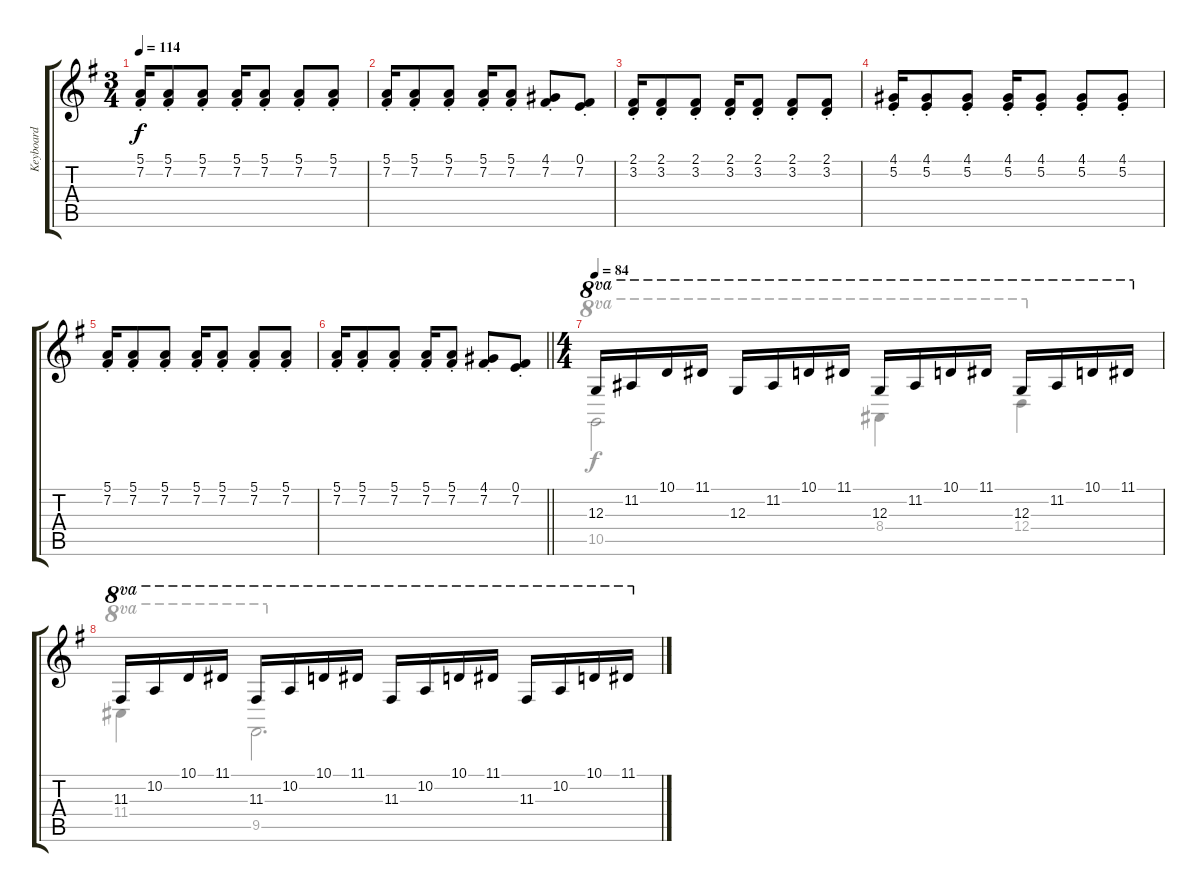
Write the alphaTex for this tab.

\track ("Keyboard" "Keyboard") {instrument lead2sawtooth}
\staff {score tabs}
\tuning (E4 B3 G3 D3 A2 D2) {hide}
\voice
\ts (3 4)
\tempo 114
\clef g2
\ks g
(5.1{st} 7.2{st}).16{dy f} (5.1{st} 7.2{st}).8 (5.1{st} 7.2{st}).8 (5.1{st} 7.2{st}).16 (5.1{st} 7.2{st}).8 (5.1{st} 7.2{st}).8 (5.1{st} 7.2{st}).8 |
(5.1{st} 7.2{st}).16 (5.1{st} 7.2{st}).8 (5.1{st} 7.2{st}).8 (5.1{st} 7.2{st}).16 (5.1{st} 7.2{st}).8 (4.1{st} 7.2{st}).8 (0.1{st} 7.2{st}).8 |
(2.1{st} 3.2{st}).16 (2.1{st} 3.2{st}).8 (2.1{st} 3.2{st}).8 (2.1{st} 3.2{st}).16 (2.1{st} 3.2{st}).8 (2.1{st} 3.2{st}).8 (2.1{st} 3.2{st}).8 |
(4.1{st} 5.2{st}).16 (4.1{st} 5.2{st}).8 (4.1{st} 5.2{st}).8 (4.1{st} 5.2{st}).16 (4.1{st} 5.2{st}).8 (4.1{st} 5.2{st}).8 (4.1{st} 5.2{st}).8 |
(5.1{st} 7.2{st}).16 (5.1{st} 7.2{st}).8 (5.1{st} 7.2{st}).8 (5.1{st} 7.2{st}).16 (5.1{st} 7.2{st}).8 (5.1{st} 7.2{st}).8 (5.1{st} 7.2{st}).8 |
\barLineRight lightlight
(5.1{st} 7.2{st}).16 (5.1{st} 7.2{st}).8 (5.1{st} 7.2{st}).8 (5.1{st} 7.2{st}).16 (5.1{st} 7.2{st}).8 (4.1{st} 7.2{st}).8 (0.1{st} 7.2{st}).8 |
\ts (4 4)
\tempo 84
12.3.16{ot 8va} 11.2.16{ot 8va} 10.1.16{ot 8va} 11.1.16{ot 8va} 12.3.16{ot 8va} 11.2.16{ot 8va} 10.1.16{ot 8va} 11.1.16{ot 8va} 12.3.16{ot 8va} 11.2.16{ot 8va} 10.1.16{ot 8va} 11.1.16{ot 8va} 12.3.16{ot 8va} 11.2.16{ot 8va} 10.1.16{ot 8va} 11.1.16{ot 8va} |
11.3.16{ot 8va} 10.2.16{ot 8va} 10.1.16{ot 8va} 11.1.16{ot 8va} 11.3.16{ot 8va} 10.2.16{ot 8va} 10.1.16{ot 8va} 11.1.16{ot 8va} 11.3.16{ot 8va} 10.2.16{ot 8va} 10.1.16{ot 8va} 11.1.16{ot 8va} 11.3.16{ot 8va} 10.2.16{ot 8va} 10.1.16{ot 8va} 11.1.16{ot 8va}
\voice
\clef g2
\ottava regular
\simile none
\ks g
|
|
|
|
|
\barLineRight lightlight
|
10.5.2{ot 8va} 8.4.4{ot 8va} 12.4.4{ot 8va} |
11.4.4{ot 8va} 9.5.2{d ot 8va}
